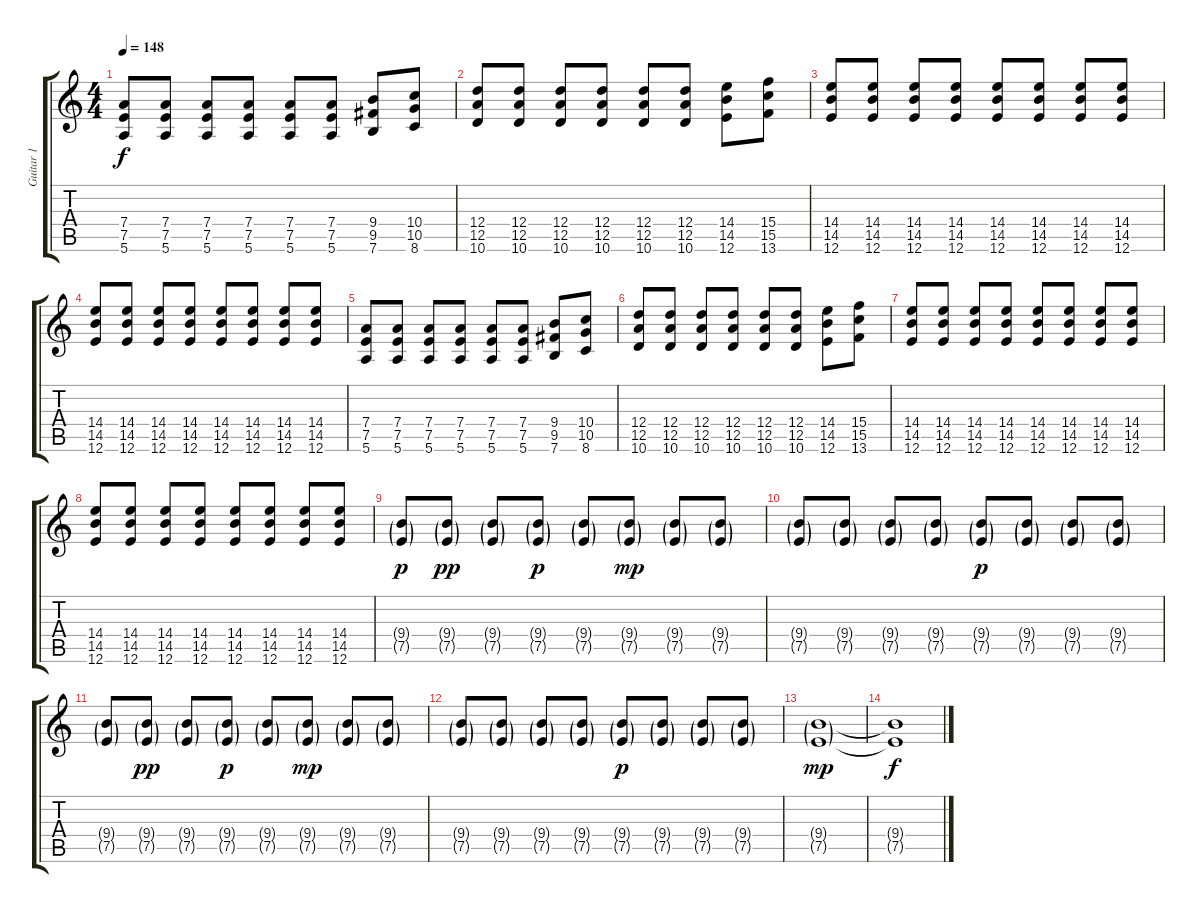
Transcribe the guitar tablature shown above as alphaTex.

\track ("Guitar 1" "Guitar 1") {instrument overdrivenguitar}
\staff {score tabs}
\tuning (E4 B3 G3 D3 A2 E2) {hide}
\ts (4 4)
\tempo 148
\clef g2
\ks c
(7.4 7.5 5.6).8{dy f volume 14} (7.4 7.5 5.6).8 (7.4 7.5 5.6).8 (7.4 7.5 5.6).8 (7.4 7.5 5.6).8 (7.4 7.5 5.6).8 (9.4 9.5 7.6).8 (10.4 10.5 8.6).8 |
(12.4 12.5 10.6).8 (12.4 12.5 10.6).8 (12.4 12.5 10.6).8 (12.4 12.5 10.6).8 (12.4 12.5 10.6).8 (12.4 12.5 10.6).8 (14.4 14.5 12.6).8 (15.4 15.5 13.6).8 |
(14.4 14.5 12.6).8 (14.4 14.5 12.6).8 (14.4 14.5 12.6).8 (14.4 14.5 12.6).8 (14.4 14.5 12.6).8 (14.4 14.5 12.6).8 (14.4 14.5 12.6).8 (14.4 14.5 12.6).8 |
(14.4 14.5 12.6).8 (14.4 14.5 12.6).8 (14.4 14.5 12.6).8 (14.4 14.5 12.6).8 (14.4 14.5 12.6).8 (14.4 14.5 12.6).8 (14.4 14.5 12.6).8 (14.4 14.5 12.6).8 |
(7.4 7.5 5.6).8 (7.4 7.5 5.6).8 (7.4 7.5 5.6).8 (7.4 7.5 5.6).8 (7.4 7.5 5.6).8 (7.4 7.5 5.6).8 (9.4 9.5 7.6).8 (10.4 10.5 8.6).8 |
(12.4 12.5 10.6).8 (12.4 12.5 10.6).8 (12.4 12.5 10.6).8 (12.4 12.5 10.6).8 (12.4 12.5 10.6).8 (12.4 12.5 10.6).8 (14.4 14.5 12.6).8 (15.4 15.5 13.6).8 |
(14.4 14.5 12.6).8 (14.4 14.5 12.6).8 (14.4 14.5 12.6).8 (14.4 14.5 12.6).8 (14.4 14.5 12.6).8 (14.4 14.5 12.6).8 (14.4 14.5 12.6).8 (14.4 14.5 12.6).8 |
(14.4 14.5 12.6).8 (14.4 14.5 12.6).8 (14.4 14.5 12.6).8 (14.4 14.5 12.6).8 (14.4 14.5 12.6).8 (14.4 14.5 12.6).8 (14.4 14.5 12.6).8 (14.4 14.5 12.6).8 |
(9.4{g} 7.5{g}).8{dy p} (9.4{g} 7.5{g}).8{dy pp} (9.4{g} 7.5{g}).8 (9.4{g} 7.5{g}).8{dy p} (9.4{g} 7.5{g}).8 (9.4{g} 7.5{g}).8{dy mp} (9.4{g} 7.5{g}).8 (9.4{g} 7.5{g}).8 |
(9.4{g} 7.5{g}).8 (9.4{g} 7.5{g}).8 (9.4{g} 7.5{g}).8 (9.4{g} 7.5{g}).8 (9.4{g} 7.5{g}).8{dy p} (9.4{g} 7.5{g}).8 (9.4{g} 7.5{g}).8 (9.4{g} 7.5{g}).8 |
(9.4{g} 7.5{g}).8 (9.4{g} 7.5{g}).8{dy pp} (9.4{g} 7.5{g}).8 (9.4{g} 7.5{g}).8{dy p} (9.4{g} 7.5{g}).8 (9.4{g} 7.5{g}).8{dy mp} (9.4{g} 7.5{g}).8 (9.4{g} 7.5{g}).8 |
(9.4{g} 7.5{g}).8 (9.4{g} 7.5{g}).8 (9.4{g} 7.5{g}).8 (9.4{g} 7.5{g}).8 (9.4{g} 7.5{g}).8{dy p} (9.4{g} 7.5{g}).8 (9.4{g} 7.5{g}).8 (9.4{g} 7.5{g}).8 |
(9.4{g} 7.5{g}).1{dy mp volume 0} |
(9.4{t} 7.5{t}).1{dy f}
